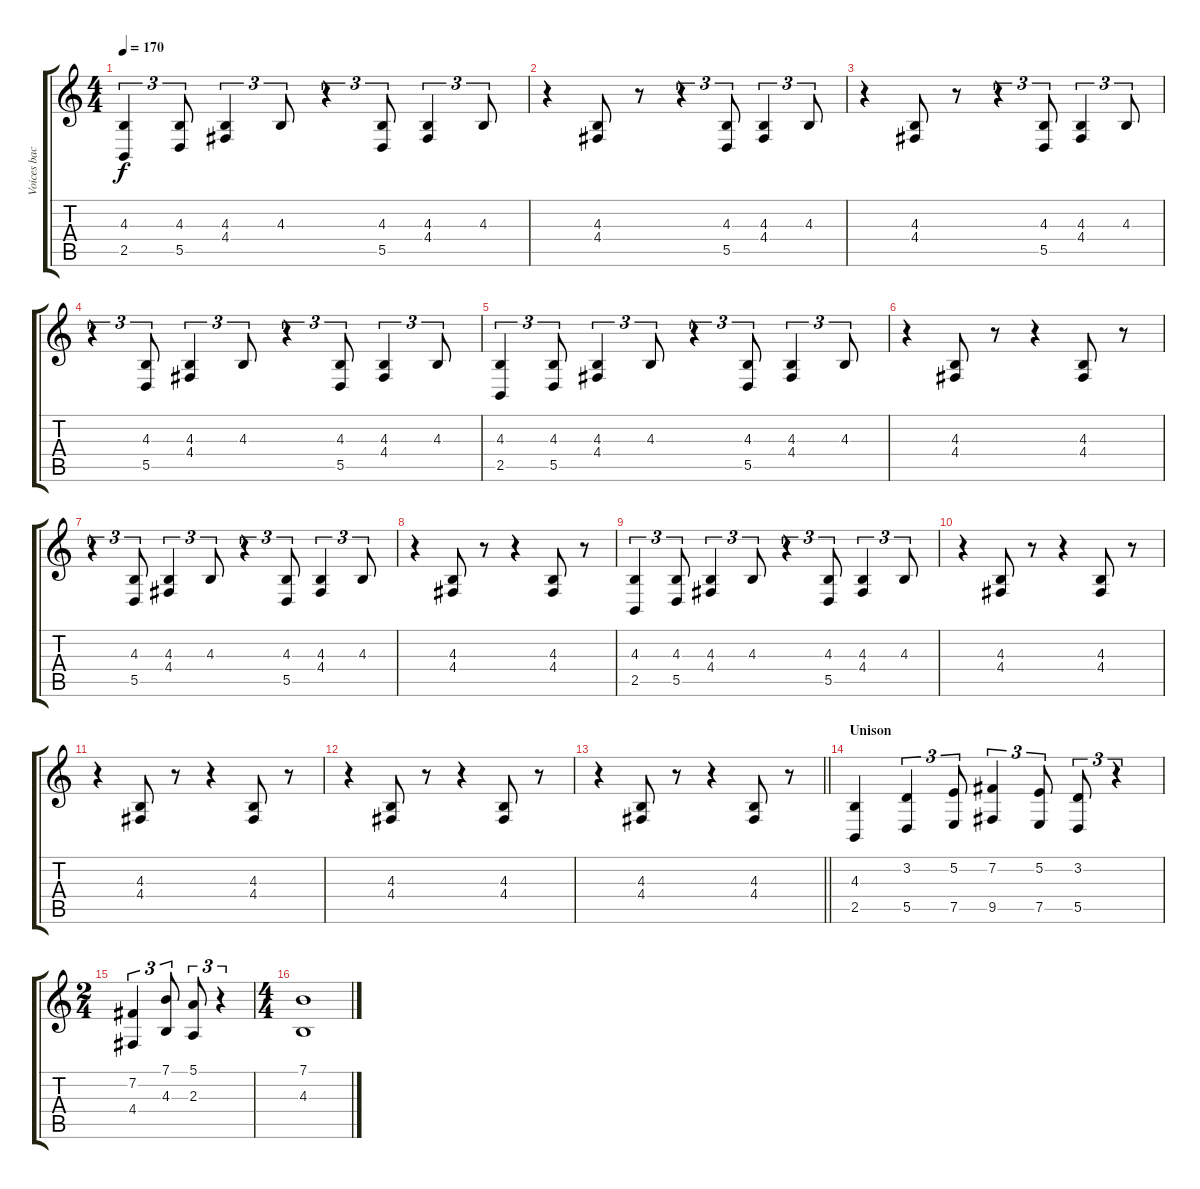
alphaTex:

\track ("Voices back" "Voices bac") {instrument tenorsax}
\staff {score tabs}
\tuning (E4 B3 G3 D3 A2 E2) {hide}
\ts (4 4)
\tempo 170
\clef g2
\ks c
(4.3 2.5).4{tu (3 2) dy f} (4.3 5.5).8{tu (3 2)} (4.3 4.4).4{tu (3 2)} 4.3.8{tu (3 2)} r.4{tu (3 2)} (4.3 5.5).8{tu (3 2)} (4.3 4.4).4{tu (3 2)} 4.3.8{tu (3 2)} |
r.4 (4.3 4.4).8 r.8 r.4{tu (3 2)} (4.3 5.5).8{tu (3 2)} (4.3 4.4).4{tu (3 2)} 4.3.8{tu (3 2)} |
r.4 (4.3 4.4).8 r.8 r.4{tu (3 2)} (4.3 5.5).8{tu (3 2)} (4.3 4.4).4{tu (3 2)} 4.3.8{tu (3 2)} |
r.4{tu (3 2)} (4.3 5.5).8{tu (3 2)} (4.3 4.4).4{tu (3 2)} 4.3.8{tu (3 2)} r.4{tu (3 2)} (4.3 5.5).8{tu (3 2)} (4.3 4.4).4{tu (3 2)} 4.3.8{tu (3 2)} |
(4.3 2.5).4{tu (3 2)} (4.3 5.5).8{tu (3 2)} (4.3 4.4).4{tu (3 2)} 4.3.8{tu (3 2)} r.4{tu (3 2)} (4.3 5.5).8{tu (3 2)} (4.3 4.4).4{tu (3 2)} 4.3.8{tu (3 2)} |
r.4 (4.3 4.4).8 r.8 r.4 (4.3 4.4).8 r.8 |
r.4{tu (3 2)} (4.3 5.5).8{tu (3 2)} (4.3 4.4).4{tu (3 2)} 4.3.8{tu (3 2)} r.4{tu (3 2)} (4.3 5.5).8{tu (3 2)} (4.3 4.4).4{tu (3 2)} 4.3.8{tu (3 2)} |
r.4 (4.3 4.4).8 r.8 r.4 (4.3 4.4).8 r.8 |
(4.3 2.5).4{tu (3 2)} (4.3 5.5).8{tu (3 2)} (4.3 4.4).4{tu (3 2)} 4.3.8{tu (3 2)} r.4{tu (3 2)} (4.3 5.5).8{tu (3 2)} (4.3 4.4).4{tu (3 2)} 4.3.8{tu (3 2)} |
r.4 (4.3 4.4).8 r.8 r.4 (4.3 4.4).8 r.8 |
r.4 (4.3 4.4).8 r.8 r.4 (4.3 4.4).8 r.8 |
r.4 (4.3 4.4).8 r.8 r.4 (4.3 4.4).8 r.8 |
\barLineRight lightlight
r.4 (4.3 4.4).8 r.8 r.4 (4.3 4.4).8 r.8 |
\section ("" "Unison")
(4.3 2.5).4 (3.2 5.5).4{tu (3 2)} (5.2 7.5).8{tu (3 2)} (7.2 9.5).4{tu (3 2)} (5.2 7.5).8{tu (3 2)} (3.2 5.5).8{tu (3 2)} r.4{tu (3 2)} |
\ts (2 4)
(7.2 4.4).4{tu (3 2)} (7.1 4.3).8{tu (3 2)} (5.1 2.3).8{tu (3 2)} r.4{tu (3 2)} |
\ts (4 4)
(7.1 4.3).1
